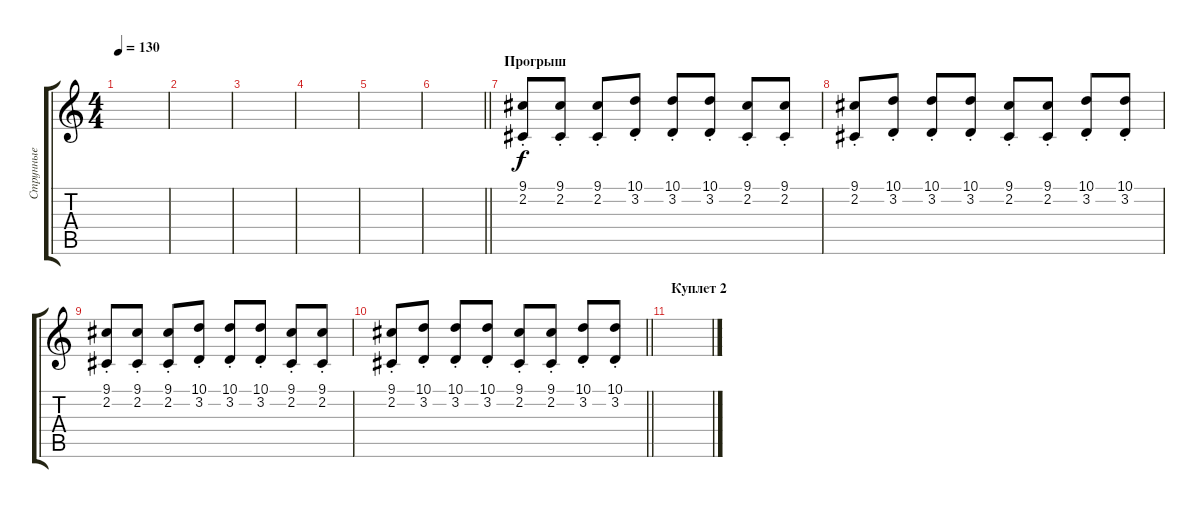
\track ("Струнные" "Струнные") {instrument synthstrings1}
\staff {score tabs}
\tuning (E4 B3 G3 D3 A2 E2) {hide}
\ts (4 4)
\tempo 130
\clef g2
\ks c
|
|
|
|
|
\barLineRight lightlight
|
\section ("" "Прогрыш")
(9.1{st} 2.2{st}).8 (9.1{st} 2.2{st}).8 (9.1{st} 2.2{st}).8 (10.1{st} 3.2{st}).8 (10.1{st} 3.2{st}).8 (10.1{st} 3.2{st}).8 (9.1{st} 2.2{st}).8 (9.1{st} 2.2{st}).8 |
(9.1{st} 2.2{st}).8 (10.1{st} 3.2{st}).8 (10.1{st} 3.2{st}).8 (10.1{st} 3.2{st}).8 (9.1{st} 2.2{st}).8 (9.1{st} 2.2{st}).8 (10.1{st} 3.2{st}).8 (10.1{st} 3.2{st}).8 |
(9.1{st} 2.2{st}).8 (9.1{st} 2.2{st}).8 (9.1{st} 2.2{st}).8 (10.1{st} 3.2{st}).8 (10.1{st} 3.2{st}).8 (10.1{st} 3.2{st}).8 (9.1{st} 2.2{st}).8 (9.1{st} 2.2{st}).8 |
\barLineRight lightlight
(9.1{st} 2.2{st}).8 (10.1{st} 3.2{st}).8 (10.1{st} 3.2{st}).8 (10.1{st} 3.2{st}).8 (9.1{st} 2.2{st}).8 (9.1{st} 2.2{st}).8 (10.1{st} 3.2{st}).8 (10.1{st} 3.2{st}).8 |
\section ("" "Куплет 2")
